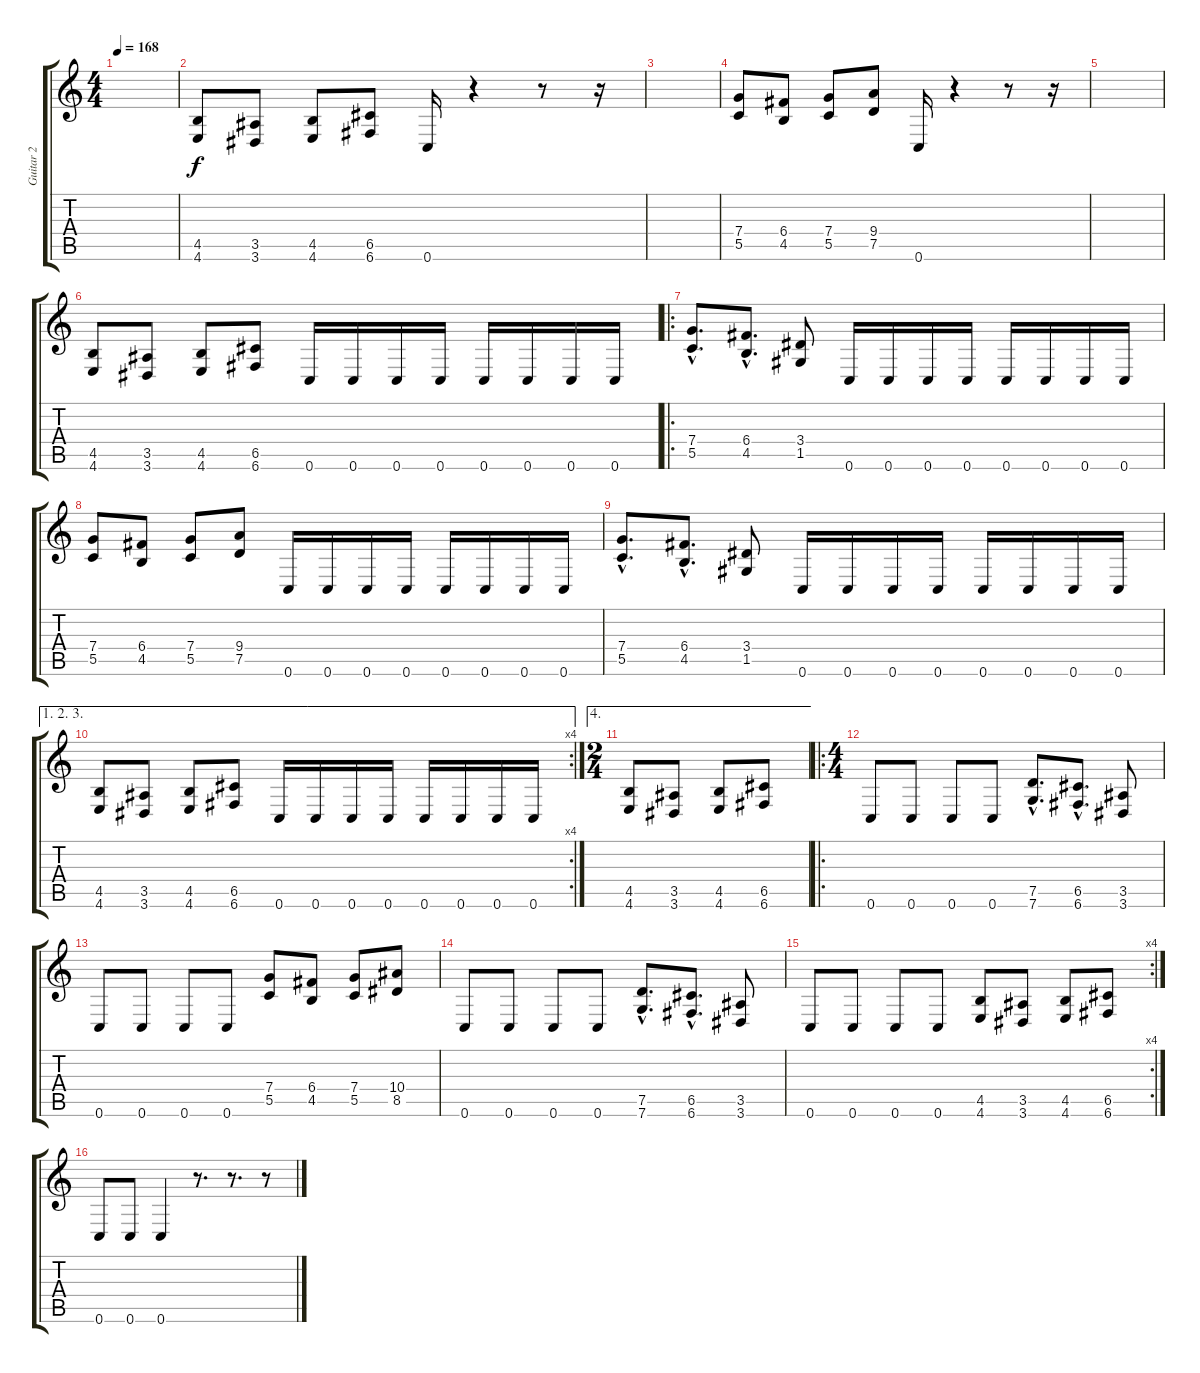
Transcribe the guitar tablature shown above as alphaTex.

\track ("Guitar 2" "Guitar 2") {instrument distortionguitar}
\staff {score tabs}
\tuning (D4 A3 F3 C3 G2 C2) {hide}
\ts (4 4)
\tempo 168
\clef g2
\ks c
|
(4.5 4.6).8 (3.5 3.6).8 (4.5 4.6).8 (6.5 6.6).8 0.6.16 r.4 r.8 r.16 |
|
(7.4 5.5).8 (6.4 4.5).8 (7.4 5.5).8 (9.4 7.5).8 0.6.16 r.4 r.8 r.16 |
|
(4.5 4.6).8 (3.5 3.6).8 (4.5 4.6).8 (6.5 6.6).8 0.6.16 0.6.16 0.6.16 0.6.16 0.6.16 0.6.16 0.6.16 0.6.16 |
\ro
(7.4{hac} 5.5{hac}).8{d} (6.4{hac} 4.5{hac}).8{d} (3.4 1.5).8 0.6.16 0.6.16 0.6.16 0.6.16 0.6.16 0.6.16 0.6.16 0.6.16 |
(7.4 5.5).8 (6.4 4.5).8 (7.4 5.5).8 (9.4 7.5).8 0.6.16 0.6.16 0.6.16 0.6.16 0.6.16 0.6.16 0.6.16 0.6.16 |
(7.4{hac} 5.5{hac}).8{d} (6.4{hac} 4.5{hac}).8{d} (3.4 1.5).8 0.6.16 0.6.16 0.6.16 0.6.16 0.6.16 0.6.16 0.6.16 0.6.16 |
\ae (1 2 3)
\rc 4
(4.5 4.6).8 (3.5 3.6).8 (4.5 4.6).8 (6.5 6.6).8 0.6.16 0.6.16 0.6.16 0.6.16 0.6.16 0.6.16 0.6.16 0.6.16 |
\ae 4
\ts (2 4)
(4.5 4.6).8 (3.5 3.6).8 (4.5 4.6).8 (6.5 6.6).8 |
\ro
\ts (4 4)
0.6.8 0.6.8 0.6.8 0.6.8 (7.5{hac} 7.6{hac}).8{d} (6.5{hac} 6.6{hac}).8{d} (3.5 3.6).8 |
0.6.8 0.6.8 0.6.8 0.6.8 (7.4 5.5).8 (6.4 4.5).8 (7.4 5.5).8 (10.4 8.5).8 |
0.6.8 0.6.8 0.6.8 0.6.8 (7.5{hac} 7.6{hac}).8{d} (6.5{hac} 6.6{hac}).8{d} (3.5 3.6).8 |
\rc 4
0.6.8 0.6.8 0.6.8 0.6.8 (4.5 4.6).8 (3.5 3.6).8 (4.5 4.6).8 (6.5 6.6).8 |
0.6.8 0.6.8 0.6.4 r.8{d} r.8{d} r.8
